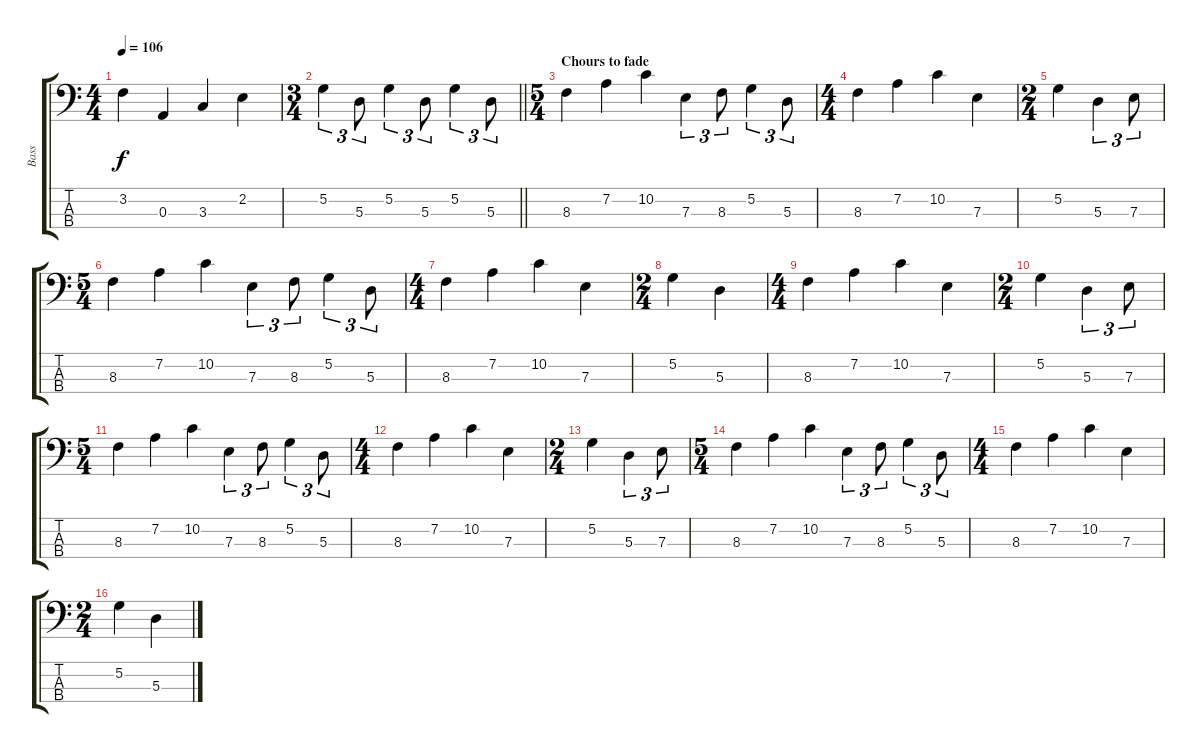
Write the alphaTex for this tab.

\track ("Bass" "Bass") {instrument electricbassfinger}
\staff {score tabs}
\tuning (G2 D2 A1 E1) {hide}
\ts (4 4)
\tempo 106
\clef f4
\ks c
3.2.4{dy f} 0.3.4 3.3.4 2.2.4 |
\ts (3 4)
\barLineRight lightlight
5.2.4{tu (3 2)} 5.3.8{tu (3 2)} 5.2.4{tu (3 2)} 5.3.8{tu (3 2)} 5.2.4{tu (3 2)} 5.3.8{tu (3 2)} |
\ts (5 4)
\section ("" "Chours to fade")
8.3.4 7.2.4 10.2.4 7.3.4{tu (3 2)} 8.3.8{tu (3 2)} 5.2.4{tu (3 2)} 5.3.8{tu (3 2)} |
\ts (4 4)
8.3.4 7.2.4 10.2.4 7.3.4 |
\ts (2 4)
5.2.4 5.3.4{tu (3 2)} 7.3.8{tu (3 2)} |
\ts (5 4)
8.3.4 7.2.4 10.2.4 7.3.4{tu (3 2)} 8.3.8{tu (3 2)} 5.2.4{tu (3 2)} 5.3.8{tu (3 2)} |
\ts (4 4)
8.3.4 7.2.4 10.2.4 7.3.4 |
\ts (2 4)
5.2.4 5.3.4 |
\ts (4 4)
8.3.4 7.2.4 10.2.4 7.3.4 |
\ts (2 4)
5.2.4 5.3.4{tu (3 2)} 7.3.8{tu (3 2)} |
\ts (5 4)
8.3.4 7.2.4 10.2.4 7.3.4{tu (3 2)} 8.3.8{tu (3 2)} 5.2.4{tu (3 2)} 5.3.8{tu (3 2)} |
\ts (4 4)
8.3.4 7.2.4 10.2.4 7.3.4 |
\ts (2 4)
5.2.4 5.3.4{tu (3 2)} 7.3.8{tu (3 2)} |
\ts (5 4)
8.3.4 7.2.4 10.2.4 7.3.4{tu (3 2)} 8.3.8{tu (3 2)} 5.2.4{tu (3 2)} 5.3.8{tu (3 2)} |
\ts (4 4)
8.3.4 7.2.4 10.2.4 7.3.4 |
\ts (2 4)
5.2.4 5.3.4
